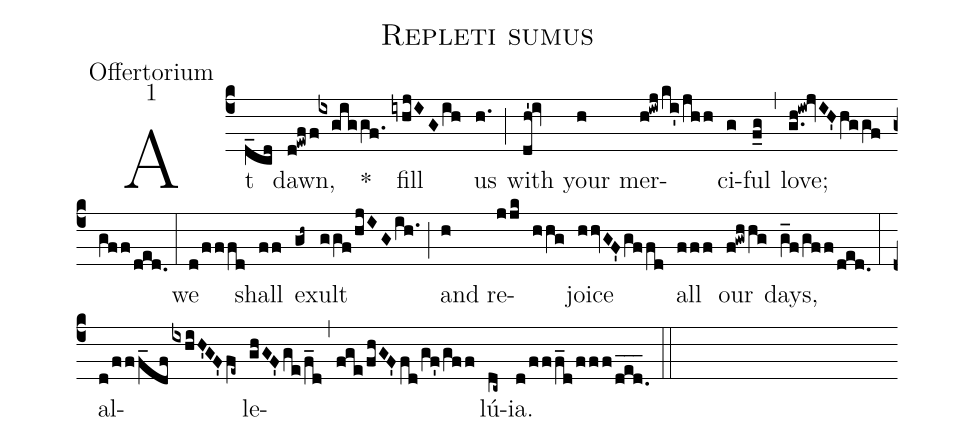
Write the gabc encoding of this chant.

name:Repleti sumus;
office-part:Offertorium;
mode:1;
%%
(c4)At(d_cd) dawn,(d!ewff!ixgiggf.) *() fill(iyhjIGih) us(h.) (;) with(dh'!iv) your(h) mer(h!iwj/ki'/jhh)ci(g)ful(f_g) (,) love;(g.h!iw!jvIH'hggf/gff/ded.) (:) we(d/fffd) shall(ff) ex(gh~)ult(g/gf/hjIGih.) (;) and(h) re(jjk)(hhg)joice(hhvGF'gffd) all(fff) our(f!gwhhg) days,(g_f/gff/ded.) (:) al(d/fff_dfixhiH'GF'fe~)le(ghGF'ge/f_d,fge/fhGF'fd/gf'/gff)lú(dc~)ia.(d/fff_d/fff/ded.___) (::)
